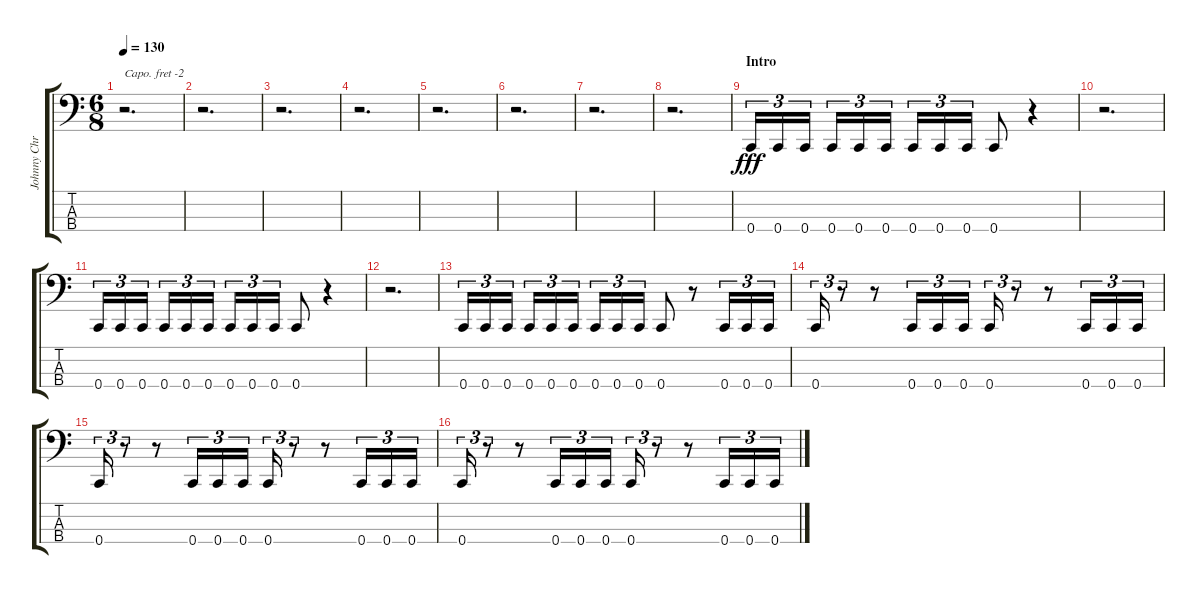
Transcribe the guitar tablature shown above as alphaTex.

\track ("Johnny Christ" "Johnny Chr") {instrument electricbasspick}
\staff {score tabs}
\capo -2
\tuning (G2 D2 A1 D1) {hide}
\ts (6 8)
\tempo 130
\clef f4
\ks c
r.2{d dy fff} |
r.2{d} |
r.2{d} |
r.2{d} |
r.2{d} |
r.2{d} |
r.2{d} |
r.2{d} |
\section ("" "Intro")
0.4.16{tu (3 2)} 0.4.16{tu (3 2)} 0.4.16{tu (3 2)} 0.4.16{tu (3 2)} 0.4.16{tu (3 2)} 0.4.16{tu (3 2)} 0.4.16{tu (3 2)} 0.4.16{tu (3 2)} 0.4.16{tu (3 2)} 0.4.8 r.4 |
r.2{d} |
0.4.16{tu (3 2)} 0.4.16{tu (3 2)} 0.4.16{tu (3 2)} 0.4.16{tu (3 2)} 0.4.16{tu (3 2)} 0.4.16{tu (3 2)} 0.4.16{tu (3 2)} 0.4.16{tu (3 2)} 0.4.16{tu (3 2)} 0.4.8 r.4 |
r.2{d} |
0.4.16{tu (3 2)} 0.4.16{tu (3 2)} 0.4.16{tu (3 2)} 0.4.16{tu (3 2)} 0.4.16{tu (3 2)} 0.4.16{tu (3 2)} 0.4.16{tu (3 2)} 0.4.16{tu (3 2)} 0.4.16{tu (3 2)} 0.4.8 r.8 0.4.16{tu (3 2)} 0.4.16{tu (3 2)} 0.4.16{tu (3 2)} |
0.4.16{tu (3 2)} r.8{tu (3 2)} r.8 0.4.16{tu (3 2)} 0.4.16{tu (3 2)} 0.4.16{tu (3 2)} 0.4.16{tu (3 2)} r.8{tu (3 2)} r.8 0.4.16{tu (3 2)} 0.4.16{tu (3 2)} 0.4.16{tu (3 2)} |
0.4.16{tu (3 2)} r.8{tu (3 2)} r.8 0.4.16{tu (3 2)} 0.4.16{tu (3 2)} 0.4.16{tu (3 2)} 0.4.16{tu (3 2)} r.8{tu (3 2)} r.8 0.4.16{tu (3 2)} 0.4.16{tu (3 2)} 0.4.16{tu (3 2)} |
0.4.16{tu (3 2)} r.8{tu (3 2)} r.8 0.4.16{tu (3 2)} 0.4.16{tu (3 2)} 0.4.16{tu (3 2)} 0.4.16{tu (3 2)} r.8{tu (3 2)} r.8 0.4.16{tu (3 2)} 0.4.16{tu (3 2)} 0.4.16{tu (3 2)}
